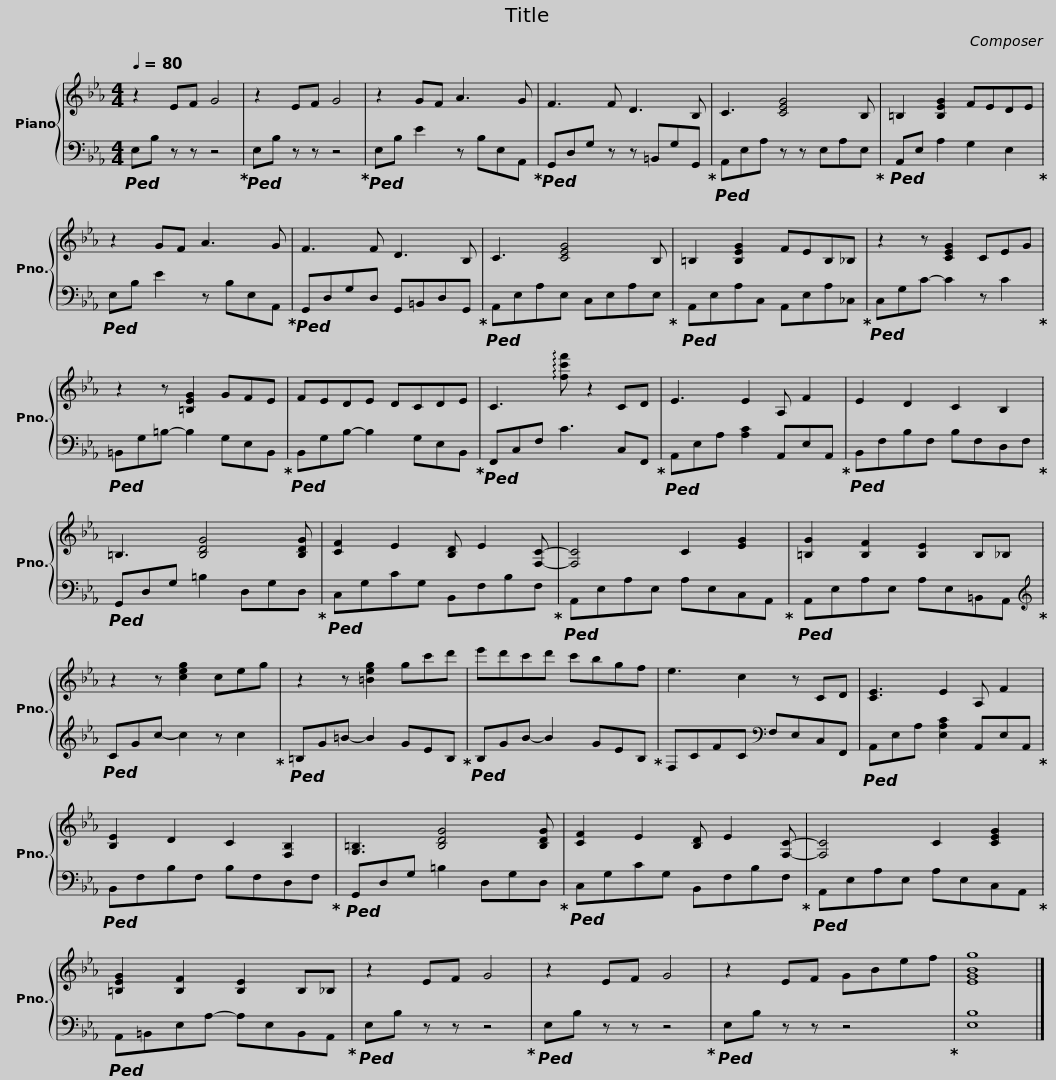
X:1
%%score { 1 | 2 }
L:1/8
Q:1/4=80
M:4/4
I:linebreak $
K:Eb
V:1 treble
V:2 bass
V:1
 z2 EF G4 | z2 EF G4 | z2 GF A3 G | F3 F D3 B, |$ C3 [CEG]4 B, | %5
 =B,2 [B,EG]2 FEDE | z2 GF A3 G | F3 F D3 B, |$ C3 [CEG]4 B, | =B,2 [B,EG]2 FEB,_B, | %10
 z2 z [CEG]2 CEG | z2 z [=B,EG]2 GFE |$ FEDE DCDE | C3 !arpeggio![fc'f'] z2 CD | E3 E2 A, F2 | %15
 E2 D2 C2 B,2 |$ =B,3 [B,DG]4 [B,DG] | [CF]2 E2 [B,D] E2 [F,C]- | [F,C]4 C2 [EG]2 | [=B,G]2 [B,F]2 [B,E]2 B,_B, |$ %20
 z2 z [ceg]2 ceg | z2 z [=Beg]2 gc'd' | e'd'c'd' c'bgf | e3 c2 z CD |$ [CE]3 E2 A, F2 | %25
 [B,E]2 D2 C2 [F,B,]2 | [G,=B,]3 [B,DG]4 [B,DG] | [CF]2 E2 [B,D] E2 [F,C]- |$ [F,C]4 C2 [CEG]2 | [=B,EG]2 [B,F]2 [B,E]2 B,_B, | %30
 z2 EF G4 | z2 EF G4 | z2 EF GBef | [EGBg]8 |] %34
V:2
!ped! E,B, z z z4!ped-up! |!ped! E,B, z z z4!ped-up! |!ped! E,B, E2 z B,E,A,,!ped-up! |!ped! G,,D,G, z z =B,,G,G,,!ped-up! |$!ped! A,,E,A, z z E,A,E,!ped-up! | %5
!ped! A,,E, A,2 G,2 E,2!ped-up! |!ped! E,B, E2 z B,E,A,,!ped-up! |!ped! G,,D,G,D, G,,=B,,D,G,,!ped-up! |$!ped! A,,E,A,E, C,E,A,E,!ped-up! |!ped! A,,E,A,C, A,,E,A,_C,!ped-up! | %10
!ped! C,G,C- C2 z C2!ped-up! |!ped! =B,,G,=B,- B,2 G,E,B,,!ped-up! |$!ped! B,,G,B,- B,2 G,E,B,,!ped-up! |!ped! F,,C,F, C3 C,F,,!ped-up! |!ped! A,,E,A, [A,C]2 A,,E,A,,!ped-up! | %15
!ped! B,,F,B,F, B,F,D,F,!ped-up! |$!ped! G,,D,G, =B,2 D,G,D,!ped-up! |!ped! C,G,CG, B,,F,B,F,!ped-up! |!ped! A,,E,A,E, A,E,C,A,,!ped-up! |!ped! A,,E,A,E, A,E,=B,,A,,!ped-up! |$ %20
[K:treble]!ped! CGc- c2 z c2!ped-up! |!ped! =B,G=B- B2 GEB,!ped-up! |!ped! B,GB- B2 GEB,!ped-up! | F,CFC[K:bass] F,E,C,F,, |$!ped! A,,E,A, [E,A,C]2 A,,E,A,,!ped-up! | %25
!ped! B,,F,B,F, B,F,D,F,!ped-up! |!ped! G,,D,G, =B,2 D,G,D,!ped-up! |!ped! C,G,CG, B,,F,B,F,!ped-up! |$!ped! A,,E,A,E, A,E,C,A,,!ped-up! |!ped! A,,=B,,E,A,- A,E,B,,A,,!ped-up! | %30
!ped! E,B, z z z4!ped-up! |!ped! E,B, z z z4!ped-up! |!ped! E,B, z z z4!ped-up! | [E,B,]8 |] %34
